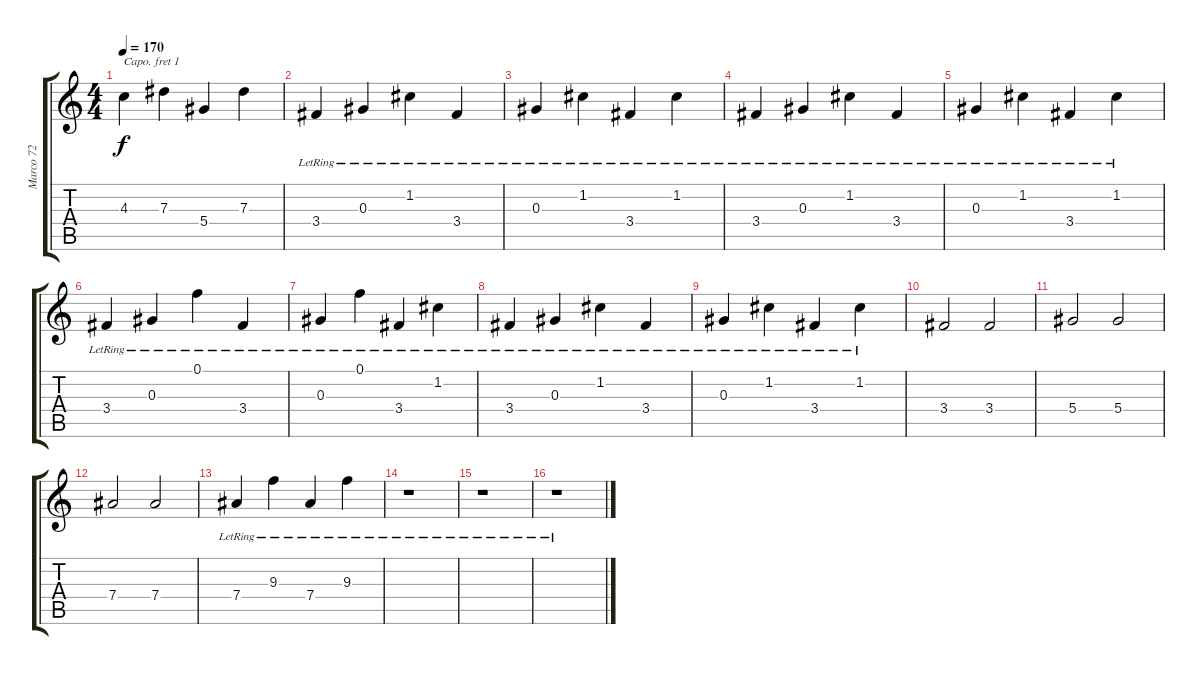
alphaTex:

\track ("Marco 72" "Marco 72") {instrument electricguitarclean}
\staff {score tabs}
\capo 1
\tuning (E4 B3 G3 D3 A2 E2) {hide}
\ts (4 4)
\tempo 170
\clef g2
\ks c
4.3.4{dy f} 7.3.4 5.4.4 7.3.4 |
3.4{lr}.4 0.3{lr}.4 1.2{lr}.4 3.4{lr}.4 |
0.3{lr}.4 1.2{lr}.4 3.4{lr}.4 1.2{lr}.4 |
3.4{lr}.4 0.3{lr}.4 1.2{lr}.4 3.4{lr}.4 |
0.3{lr}.4 1.2{lr}.4 3.4{lr}.4 1.2{lr}.4 |
3.4{lr}.4 0.3{lr}.4 0.1{lr}.4 3.4{lr}.4 |
0.3{lr}.4 0.1{lr}.4 3.4{lr}.4 1.2{lr}.4 |
3.4{lr}.4 0.3{lr}.4 1.2{lr}.4 3.4{lr}.4 |
0.3{lr}.4 1.2{lr}.4 3.4{lr}.4 1.2{lr}.4 |
3.4.2 3.4.2 |
5.4.2 5.4.2 |
7.4.2 7.4.2 |
7.4{lr}.4 9.3{lr}.4 7.4{lr}.4 9.3{lr}.4 |
r.1 |
r.1 |
r.1
